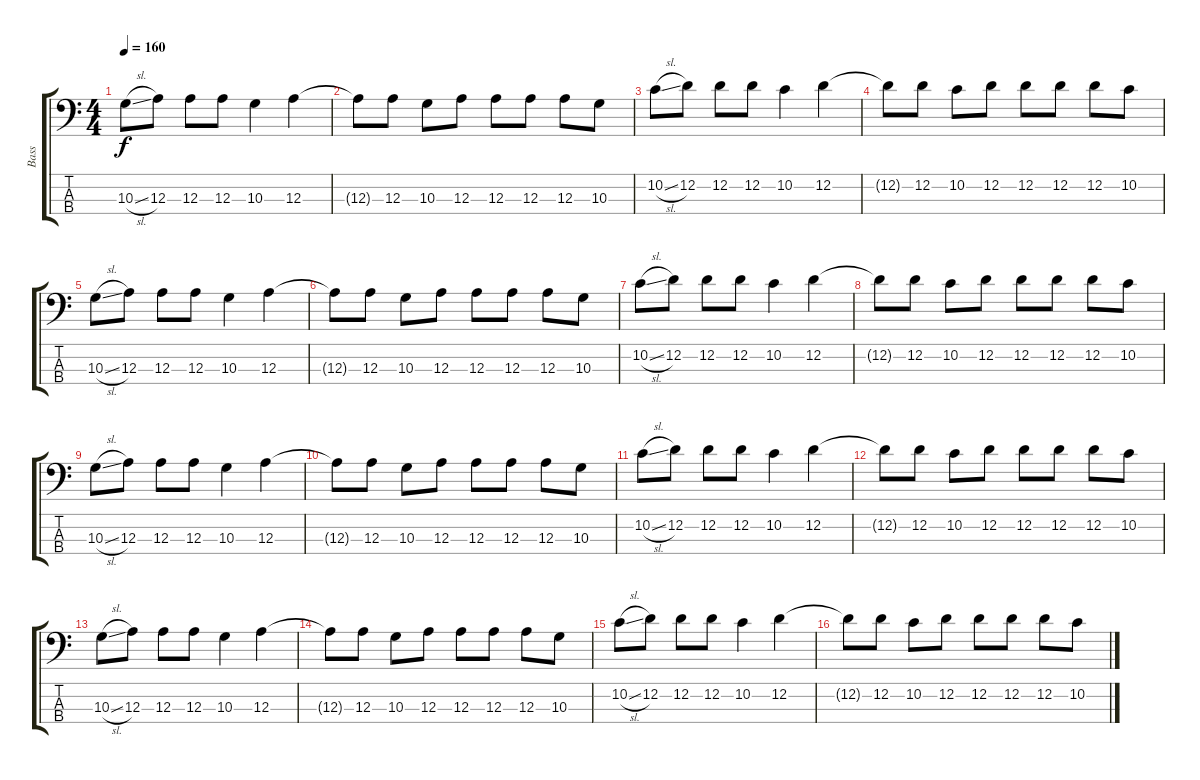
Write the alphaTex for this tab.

\track ("Bass" "Bass") {instrument electricbassfinger}
\staff {score tabs}
\tuning (G2 D2 A1 E1) {hide}
\ts (4 4)
\tempo 160
\clef f4
\ks c
10.3{sl}.8{dy f} 12.3.8 12.3.8 12.3.8 10.3.4 12.3.4 |
12.3{t}.8 12.3.8 10.3.8 12.3.8 12.3.8 12.3.8 12.3.8 10.3.8 |
10.2{sl}.8 12.2.8 12.2.8 12.2.8 10.2.4 12.2.4 |
12.2{t}.8 12.2.8 10.2.8 12.2.8 12.2.8 12.2.8 12.2.8 10.2.8 |
10.3{sl}.8 12.3.8 12.3.8 12.3.8 10.3.4 12.3.4 |
12.3{t}.8 12.3.8 10.3.8 12.3.8 12.3.8 12.3.8 12.3.8 10.3.8 |
10.2{sl}.8 12.2.8 12.2.8 12.2.8 10.2.4 12.2.4 |
12.2{t}.8 12.2.8 10.2.8 12.2.8 12.2.8 12.2.8 12.2.8 10.2.8 |
10.3{sl}.8 12.3.8 12.3.8 12.3.8 10.3.4 12.3.4 |
12.3{t}.8 12.3.8 10.3.8 12.3.8 12.3.8 12.3.8 12.3.8 10.3.8 |
10.2{sl}.8 12.2.8 12.2.8 12.2.8 10.2.4 12.2.4 |
12.2{t}.8 12.2.8 10.2.8 12.2.8 12.2.8 12.2.8 12.2.8 10.2.8 |
10.3{sl}.8 12.3.8 12.3.8 12.3.8 10.3.4 12.3.4 |
12.3{t}.8 12.3.8 10.3.8 12.3.8 12.3.8 12.3.8 12.3.8 10.3.8 |
10.2{sl}.8 12.2.8 12.2.8 12.2.8 10.2.4 12.2.4 |
12.2{t}.8 12.2.8 10.2.8 12.2.8 12.2.8 12.2.8 12.2.8 10.2.8
